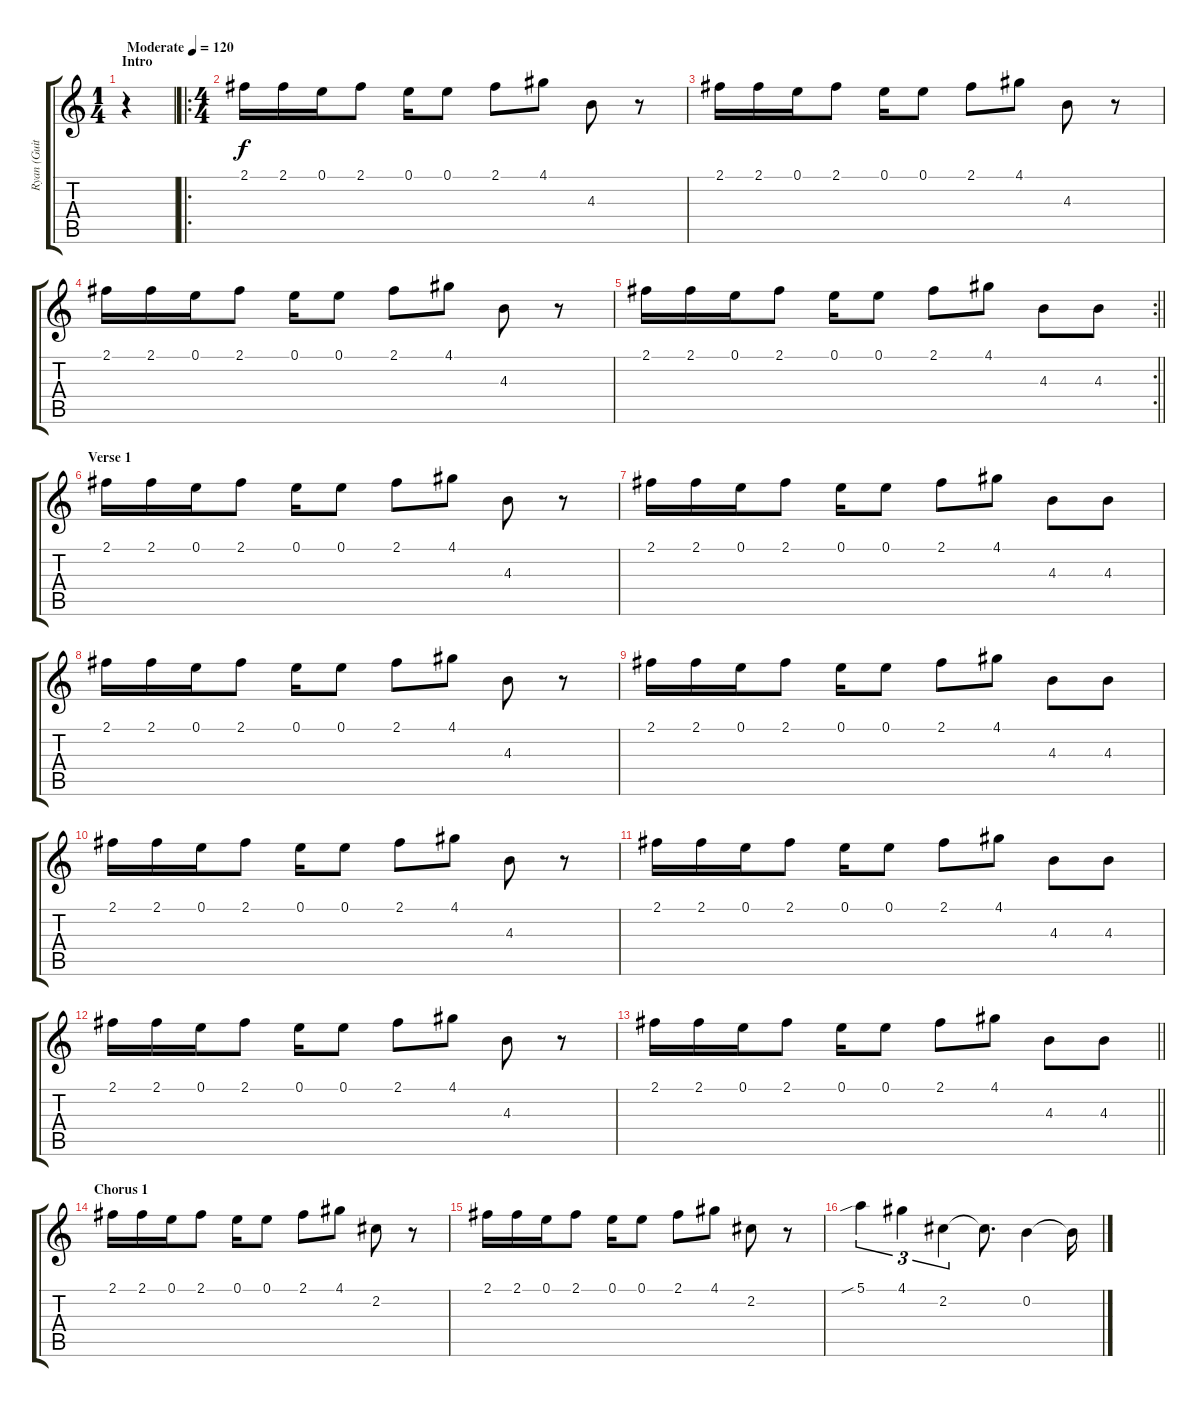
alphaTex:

\track ("Ryan (Guitar)" "Ryan (Guit") {instrument distortionguitar}
\staff {score tabs}
\tuning (E4 B3 G3 D3 A2 E2) {hide}
\ts (1 4)
\section ("" "Intro")
\tempo (120 "Moderate")
\clef g2
\ks c
r.4{dy f instrument distortionguitar} |
\ro
\ts (4 4)
2.1.16 2.1.16 0.1.16 2.1.8 0.1.16 0.1.8 2.1.8 4.1.8 4.3.8 r.8 |
2.1.16 2.1.16 0.1.16 2.1.8 0.1.16 0.1.8 2.1.8 4.1.8 4.3.8 r.8 |
2.1.16 2.1.16 0.1.16 2.1.8 0.1.16 0.1.8 2.1.8 4.1.8 4.3.8 r.8 |
\rc 2
\barLineRight lightlight
2.1.16 2.1.16 0.1.16 2.1.8 0.1.16 0.1.8 2.1.8 4.1.8 4.3.8 4.3.8 |
\section ("" "Verse 1")
2.1.16 2.1.16 0.1.16 2.1.8 0.1.16 0.1.8 2.1.8 4.1.8 4.3.8 r.8 |
2.1.16 2.1.16 0.1.16 2.1.8 0.1.16 0.1.8 2.1.8 4.1.8 4.3.8 4.3.8 |
2.1.16 2.1.16 0.1.16 2.1.8 0.1.16 0.1.8 2.1.8 4.1.8 4.3.8 r.8 |
2.1.16 2.1.16 0.1.16 2.1.8 0.1.16 0.1.8 2.1.8 4.1.8 4.3.8 4.3.8 |
2.1.16 2.1.16 0.1.16 2.1.8 0.1.16 0.1.8 2.1.8 4.1.8 4.3.8 r.8 |
2.1.16 2.1.16 0.1.16 2.1.8 0.1.16 0.1.8 2.1.8 4.1.8 4.3.8 4.3.8 |
2.1.16 2.1.16 0.1.16 2.1.8 0.1.16 0.1.8 2.1.8 4.1.8 4.3.8 r.8 |
\barLineRight lightlight
2.1.16 2.1.16 0.1.16 2.1.8 0.1.16 0.1.8 2.1.8 4.1.8 4.3.8 4.3.8 |
\section ("" "Chorus 1")
2.1.16 2.1.16 0.1.16 2.1.8 0.1.16 0.1.8 2.1.8 4.1.8 2.2.8 r.8 |
2.1.16 2.1.16 0.1.16 2.1.8 0.1.16 0.1.8 2.1.8 4.1.8 2.2.8 r.8 |
5.1{sib}.4{tu (3 2)} 4.1.4{tu (3 2)} 2.2.4{tu (3 2)} 2.2{t}.8{d} 0.2.4 0.2{t}.16
